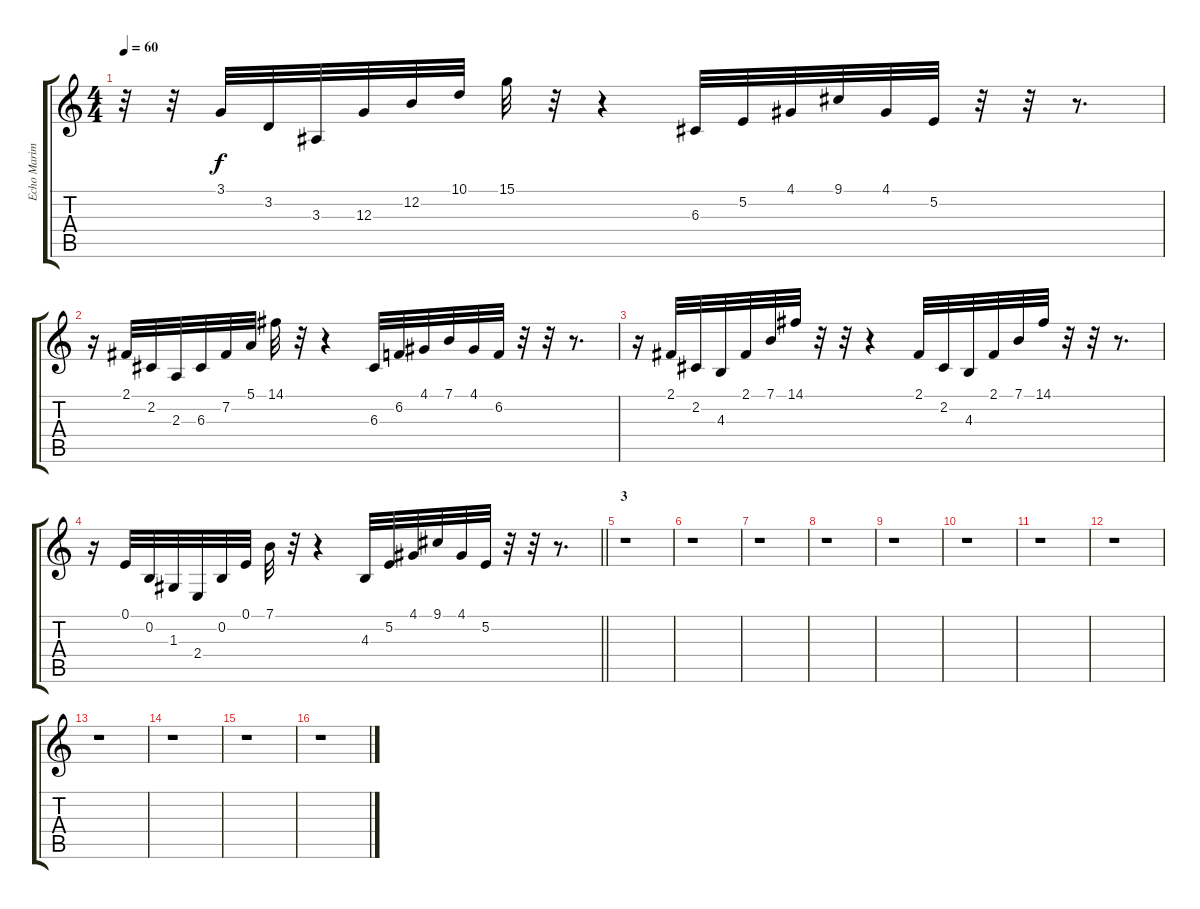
\track ("Echo Marimba" "Echo Marim") {instrument xylophone}
\staff {score tabs}
\tuning (E4 B3 G3 D3 A2 E2) {hide}
\ts (4 4)
\tempo 60
\clef g2
\ks c
r.32{dy f} r.32 3.1.32{volume 10 instrument xylophone} 3.2.32 3.3.32 12.3.32 12.2.32 10.1.32 15.1.32 r.32 r.4 6.3.32 5.2.32 4.1.32 9.1.32 4.1.32 5.2.32 r.32 r.32 r.8{d} |
r.16 2.1.32 2.2.32 2.3.32 6.3.32 7.2.32 5.1.32 14.1.32 r.32 r.4 6.3.32 6.2.32 4.1.32 7.1.32 4.1.32 6.2.32 r.32 r.32 r.8{d} |
r.16 2.1.32 2.2.32 4.3.32 2.1.32 7.1.32 14.1.32 r.32 r.32 r.4 2.1.32 2.2.32 4.3.32 2.1.32 7.1.32 14.1.32 r.32 r.32 r.8{d} |
\barLineRight lightlight
r.16 0.1.32 0.2.32 1.3.32 2.4.32 0.2.32 0.1.32 7.1.32 r.32 r.4 4.3.32 5.2.32 4.1.32 9.1.32 4.1.32 5.2.32 r.32 r.32 r.8{d} |
\section ("" "3")
r.1 |
r.1 |
r.1 |
r.1 |
r.1 |
r.1 |
r.1 |
r.1 |
r.1 |
r.1 |
r.1 |
r.1
